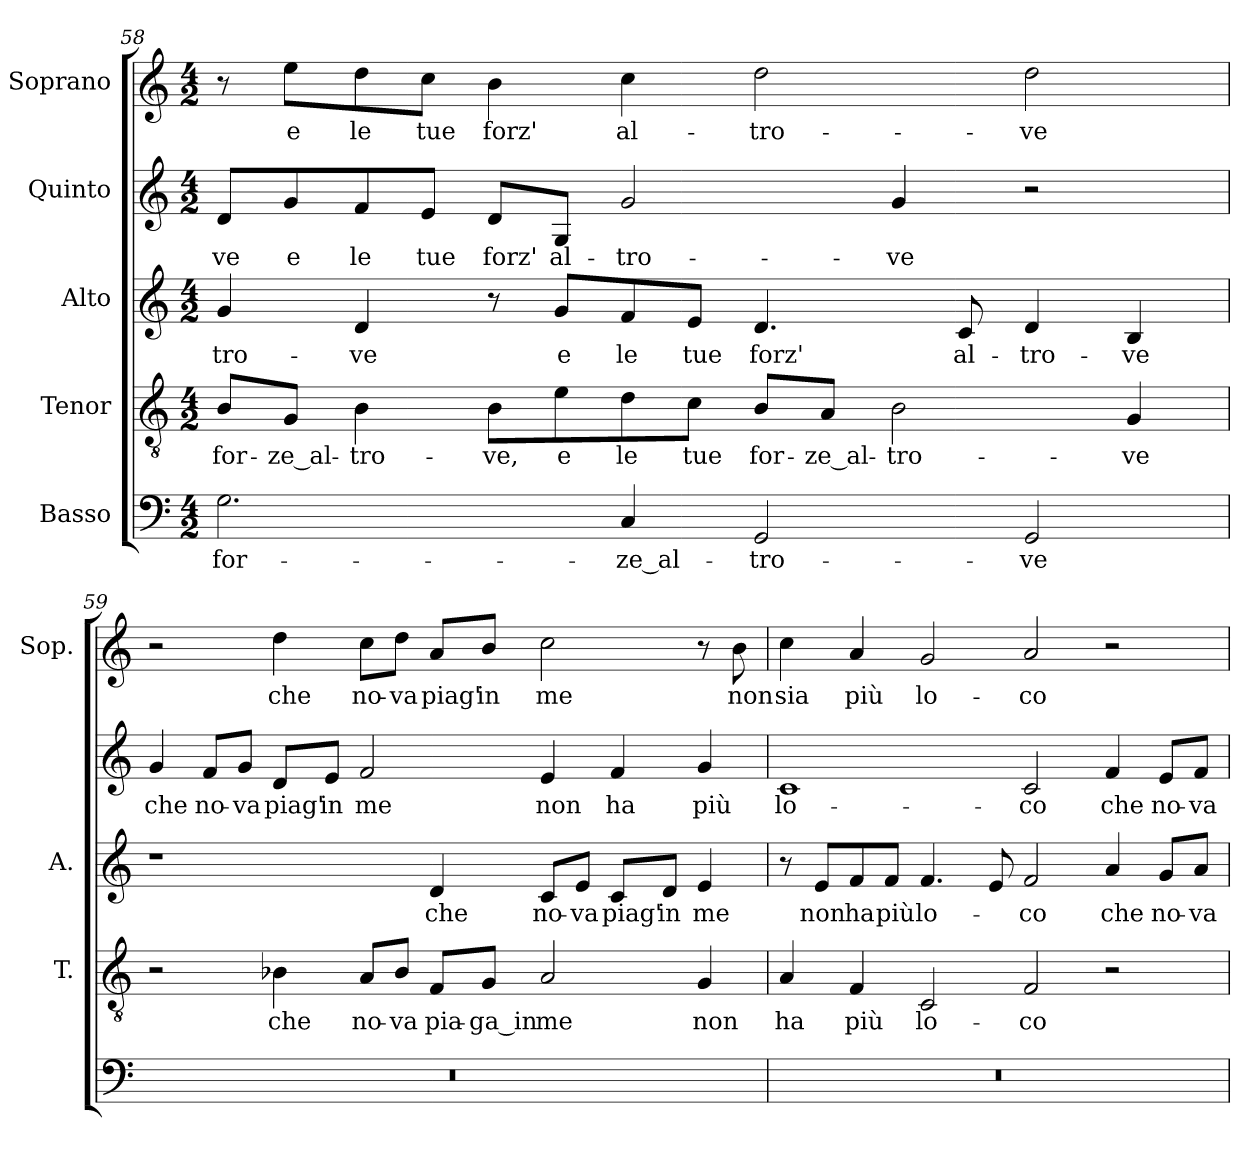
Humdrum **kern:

**kern	**text	**kern	**text	**kern	**text	**kern	**text	**kern	**text
*part5	*part5	*part4	*part4	*part3	*part3	*part2	*part2	*part1	*part1
*staff5	*staff5	*staff4	*staff4	*staff3	*staff3	*staff2	*staff2	*staff1	*staff1
*I"Basso	*	*I"Tenor	*	*I"Alto	*	*I"Quinto	*	*I"Soprano	*
*	*	*I'T.	*	*I'A.	*	*	*	*I'Sop.	*
*clefF4	*	*clefGv2	*	*clefG2	*	*clefG2	*	*clefG2	*
*	*	*ITrd7c12	*	*	*	*	*	*	*
*k[]	*	*k[]	*	*k[]	*	*k[]	*	*k[]	*
*C:	*	*C:	*	*C:	*	*C:	*	*C:	*
*M4/2	*	*M4/2	*	*M4/2	*	*M4/2	*	*M4/2	*
=58	=58	=58	=58	=58	=58	=58	=58	=58	=58
!	!LO:LY:b:color=#000000	!	!	!	!	!	!	!	!
!	!	!	!LO:LY:b:color=#000000	!	!	!	!	!	!
!	!	!	!	!	!LO:LY:b:color=#000000	!	!	!	!
!	!	!	!	!	!	!	!LO:LY:b:color=#000000	!	!
2.Gi\	for-	8BBi/L	for-	4gi/	-tro-	8di/L	-ve	8r	.
!	!	!	!LO:LY:b:color=#000000	!	!	!	!	!	!
!	!	!	!	!	!	!	!LO:LY:b:color=#000000	!	!
!	!	!	!	!	!	!	!	!	!LO:LY:b:color=#000000
.	.	8GGi/J	-ze_al-	.	.	8gi/	e	8eei\L	e
!	!	!	!LO:LY:b:color=#000000	!	!	!	!	!	!
!	!	!	!	!	!LO:LY:b:color=#000000	!	!	!	!
!	!	!	!	!	!	!	!LO:LY:b:color=#000000	!	!
!	!	!	!	!	!	!	!	!	!LO:LY:b:color=#000000
.	.	4BBi\	-tro-	4di/	-ve	8fi/	le	8ddi\	le
!	!	!	!	!	!	!	!LO:LY:b:color=#000000	!	!
!	!	!	!	!	!	!	!	!	!LO:LY:b:color=#000000
.	.	.	.	.	.	8ei/J	tue	8cci\J	tue
!	!	!	!LO:LY:b:color=#000000	!	!	!	!	!	!
!	!	!	!	!	!	!	!LO:LY:b:color=#000000	!	!
!	!	!	!	!	!	!	!	!	!LO:LY:b:color=#000000
.	.	8BBi\L	-ve,	8r	.	8di/L	forz'	4bi\	forz'
!	!	!	!LO:LY:b:color=#000000	!	!	!	!	!	!
!	!	!	!	!	!LO:LY:b:color=#000000	!	!	!	!
!	!	!	!	!	!	!	!LO:LY:b:color=#000000	!	!
.	.	8Ei\	e	8gi/L	e	8Gi/J	al-	.	.
!	!LO:LY:b:color=#000000	!	!	!	!	!	!	!	!
!	!	!	!LO:LY:b:color=#000000	!	!	!	!	!	!
!	!	!	!	!	!LO:LY:b:color=#000000	!	!	!	!
!	!	!	!	!	!	!	!LO:LY:b:color=#000000	!	!
!	!	!	!	!	!	!	!	!	!LO:LY:b:color=#000000
4Ci/	-ze_al-	8Di\	le	8fi/	le	2gi/	-tro-	4cci\	al-
!	!	!	!LO:LY:b:color=#000000	!	!	!	!	!	!
!	!	!	!	!	!LO:LY:b:color=#000000	!	!	!	!
.	.	8Ci\J	tue	8ei/J	tue	.	.	.	.
!	!LO:LY:b:color=#000000	!	!	!	!	!	!	!	!
!	!	!	!LO:LY:b:color=#000000	!	!	!	!	!	!
!	!	!	!	!	!LO:LY:b:color=#000000	!	!	!	!
!	!	!	!	!	!	!	!	!	!LO:LY:b:color=#000000
2GGi/	-tro-	8BBi/L	for-	4.di/	forz'	.	.	2ddi\	-tro-
!	!	!	!LO:LY:b:color=#000000	!	!	!	!	!	!
.	.	8AAi/J	-ze_al-	.	.	.	.	.	.
!	!	!	!LO:LY:b:color=#000000	!	!	!	!	!	!
!	!	!	!	!	!	!	!LO:LY:b:color=#000000	!	!
.	.	2BBi\	-tro-	.	.	4gi/	-ve	.	.
!	!	!	!	!	!LO:LY:b:color=#000000	!	!	!	!
.	.	.	.	8ci/	al-	.	.	.	.
!	!LO:LY:b:color=#000000	!	!	!	!	!	!	!	!
!	!	!	!	!	!LO:LY:b:color=#000000	!	!	!	!
!	!	!	!	!	!	!	!	!	!LO:LY:b:color=#000000
2GGi/	-ve	.	.	4di/	-tro-	2r	.	2ddi\	-ve
!	!	!	!LO:LY:b:color=#000000	!	!	!	!	!	!
!	!	!	!	!	!LO:LY:b:color=#000000	!	!	!	!
.	.	4GGi/	-ve	4Bi/	-ve	.	.	.	.
!!LO:LB:g=z
=59	=59	=59	=59	=59	=59	=59	=59	=59	=59
!LO:N:vis=1	!	!	!	!	!	!	!	!	!
!	!	!	!	!	!	!	!LO:LY:b:color=#000000	!	!
0r	.	2r	.	1r	.	4gi/	che	2r	.
!	!	!	!	!	!	!	!LO:LY:b:color=#000000	!	!
.	.	.	.	.	.	8fi/L	no-	.	.
!	!	!	!	!	!	!	!LO:LY:b:color=#000000	!	!
.	.	.	.	.	.	8gi/J	-va	.	.
!	!	!	!LO:LY:b:color=#000000	!	!	!	!	!	!
!	!	!	!	!	!	!	!LO:LY:b:color=#000000	!	!
!	!	!	!	!	!	!	!	!	!LO:LY:b:color=#000000
.	.	4BB-Xi\	che	.	.	8di/L	piag'	4ddi\	che
!	!	!	!	!	!	!	!LO:LY:b:color=#000000	!	!
.	.	.	.	.	.	8ei/J	in	.	.
!	!	!	!LO:LY:b:color=#000000	!	!	!	!	!	!
!	!	!	!	!	!	!	!LO:LY:b:color=#000000	!	!
!	!	!	!	!	!	!	!	!	!LO:LY:b:color=#000000
.	.	8AAi/L	no-	.	.	2fi/	me	8cci\L	no-
!	!	!	!LO:LY:b:color=#000000	!	!	!	!	!	!
!	!	!	!	!	!	!	!	!	!LO:LY:b:color=#000000
.	.	8BB-i/J	-va	.	.	.	.	8ddi\J	-va
!	!	!	!LO:LY:b:color=#000000	!	!	!	!	!	!
!	!	!	!	!	!LO:LY:b:color=#000000	!	!	!	!
!	!	!	!	!	!	!	!	!	!LO:LY:b:color=#000000
.	.	8FFi/L	pia-	4di/	che	.	.	8ai/L	piag'
!	!	!	!LO:LY:b:color=#000000	!	!	!	!	!	!
!	!	!	!	!	!	!	!	!	!LO:LY:b:color=#000000
.	.	8GGi/J	-ga_in	.	.	.	.	8bi/J	in
!	!	!	!LO:LY:b:color=#000000	!	!	!	!	!	!
!	!	!	!	!	!LO:LY:b:color=#000000	!	!	!	!
!	!	!	!	!	!	!	!LO:LY:b:color=#000000	!	!
!	!	!	!	!	!	!	!	!	!LO:LY:b:color=#000000
.	.	2AAi/	me	8ci/L	no-	4ei/	non	2cci\	me
!	!	!	!	!	!LO:LY:b:color=#000000	!	!	!	!
.	.	.	.	8ei/J	-va	.	.	.	.
!	!	!	!	!	!LO:LY:b:color=#000000	!	!	!	!
!	!	!	!	!	!	!	!LO:LY:b:color=#000000	!	!
.	.	.	.	8ci/L	piag'	4fi/	ha	.	.
!	!	!	!	!	!LO:LY:b:color=#000000	!	!	!	!
.	.	.	.	8di/J	in	.	.	.	.
!	!	!	!LO:LY:b:color=#000000	!	!	!	!	!	!
!	!	!	!	!	!LO:LY:b:color=#000000	!	!	!	!
!	!	!	!	!	!	!	!LO:LY:b:color=#000000	!	!
.	.	4GGi/	non	4ei/	me	4gi/	più	8r	.
!	!	!	!	!	!	!	!	!	!LO:LY:b:color=#000000
.	.	.	.	.	.	.	.	8bi\	non
=60	=60	=60	=60	=60	=60	=60	=60	=60	=60
!LO:N:vis=1	!	!	!	!	!	!	!	!	!
!	!	!	!LO:LY:b:color=#000000	!	!	!	!	!	!
!	!	!	!	!	!	!	!LO:LY:b:color=#000000	!	!
!	!	!	!	!	!	!	!	!	!LO:LY:b:color=#000000
0r	.	4AAi/	ha	8r	.	1ci	lo-	4cci\	sia
!	!	!	!	!	!LO:LY:b:color=#000000	!	!	!	!
.	.	.	.	8ei/L	non	.	.	.	.
!	!	!	!LO:LY:b:color=#000000	!	!	!	!	!	!
!	!	!	!	!	!LO:LY:b:color=#000000	!	!	!	!
!	!	!	!	!	!	!	!	!	!LO:LY:b:color=#000000
.	.	4FFi/	più	8fi/	ha	.	.	4ai/	più
!	!	!	!	!	!LO:LY:b:color=#000000	!	!	!	!
.	.	.	.	8fi/J	più	.	.	.	.
!	!	!	!LO:LY:b:color=#000000	!	!	!	!	!	!
!	!	!	!	!	!LO:LY:b:color=#000000	!	!	!	!
!	!	!	!	!	!	!	!	!	!LO:LY:b:color=#000000
.	.	2CCi/	lo-	4.fi/	lo-	.	.	2gi/	lo-
.	.	.	.	8ei/	.	.	.	.	.
!	!	!	!LO:LY:b:color=#000000	!	!	!	!	!	!
!	!	!	!	!	!LO:LY:b:color=#000000	!	!	!	!
!	!	!	!	!	!	!	!LO:LY:b:color=#000000	!	!
!	!	!	!	!	!	!	!	!	!LO:LY:b:color=#000000
.	.	2FFi/	-co	2fi/	-co	2ci/	-co	2ai/	-co
!	!	!	!	!	!LO:LY:b:color=#000000	!	!	!	!
!	!	!	!	!	!	!	!LO:LY:b:color=#000000	!	!
.	.	2r	.	4ai/	che	4fi/	che	2r	.
!	!	!	!	!	!LO:LY:b:color=#000000	!	!	!	!
!	!	!	!	!	!	!	!LO:LY:b:color=#000000	!	!
.	.	.	.	8gi/L	no-	8ei/L	no-	.	.
!	!	!	!	!	!LO:LY:b:color=#000000	!	!	!	!
!	!	!	!	!	!	!	!LO:LY:b:color=#000000	!	!
.	.	.	.	8ai/J	-va	8fi/J	-va	.	.
=	=	=	=	=	=	=	=	=	=
*-	*-	*-	*-	*-	*-	*-	*-	*-	*-
